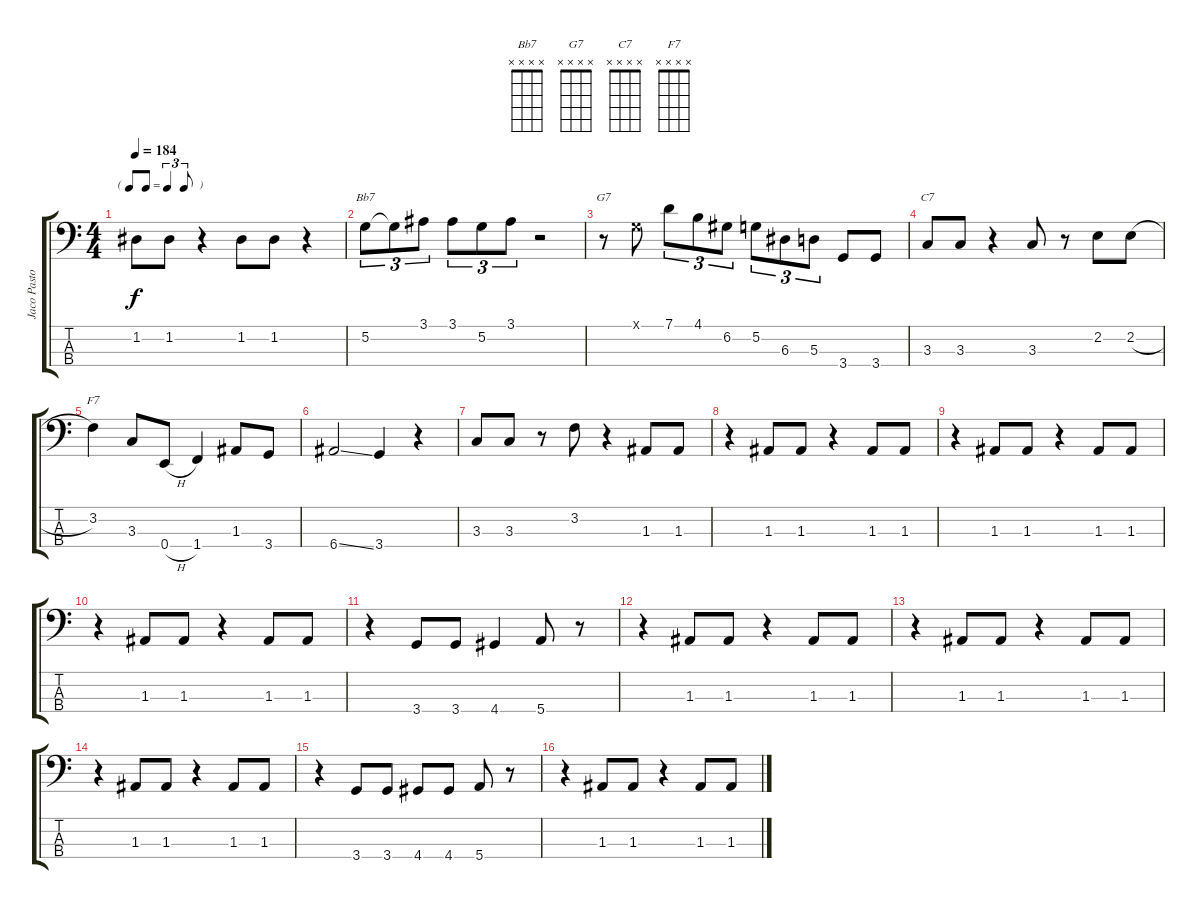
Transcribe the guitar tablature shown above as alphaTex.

\track ("Jaco Pastorius" "Jaco Pasto") {instrument fretlessbass}
\staff {score tabs}
\tuning (G2 D2 A1 E1) {hide}
\chord ("Bb7" x x x x) {firstfret 0}
\chord ("G7" x x x x) {firstfret 0}
\chord ("C7" x x x x) {firstfret 0}
\chord ("F7" x x x x) {firstfret 0}
\ts (4 4)
\tf triplet8th
\tempo 184
\clef f4
\ks c
1.2.8{dy f} 1.2.8 r.4 1.2.8 1.2.8 r.4 |
5.2.8{tu (3 2) ch "Bb7"} 5.2{t}.8{tu (3 2)} 3.1.8{tu (3 2)} 3.1.8{tu (3 2)} 5.2.8{tu (3 2)} 3.1.8{tu (3 2)} r.2 |
r.8{ch "G7"} 0.1{x}.8 7.1.8{tu (3 2)} 4.1.8{tu (3 2)} 6.2.8{tu (3 2)} 5.2.8{tu (3 2)} 6.3.8{tu (3 2)} 5.3.8{tu (3 2)} 3.4.8 3.4.8 |
3.3.8{ch "C7"} 3.3.8 r.4 3.3.8 r.8 2.2.8 2.2{h}.8 |
3.2.4{ch "F7"} 3.3.8 0.4{h}.8 1.4.4 1.3.8 3.4.8 |
6.4{ss}.2 3.4.4 r.4 |
3.3.8 3.3.8 r.8 3.2.8 r.4 1.3.8 1.3.8 |
r.4 1.3.8 1.3.8 r.4 1.3.8 1.3.8 |
r.4 1.3.8 1.3.8 r.4 1.3.8 1.3.8 |
r.4 1.3.8 1.3.8 r.4 1.3.8 1.3.8 |
r.4 3.4.8 3.4.8 4.4.4 5.4.8 r.8 |
r.4 1.3.8 1.3.8 r.4 1.3.8 1.3.8 |
r.4 1.3.8 1.3.8 r.4 1.3.8 1.3.8 |
r.4 1.3.8 1.3.8 r.4 1.3.8 1.3.8 |
r.4 3.4.8 3.4.8 4.4.8 4.4.8 5.4.8 r.8 |
r.4 1.3.8 1.3.8 r.4 1.3.8 1.3.8
